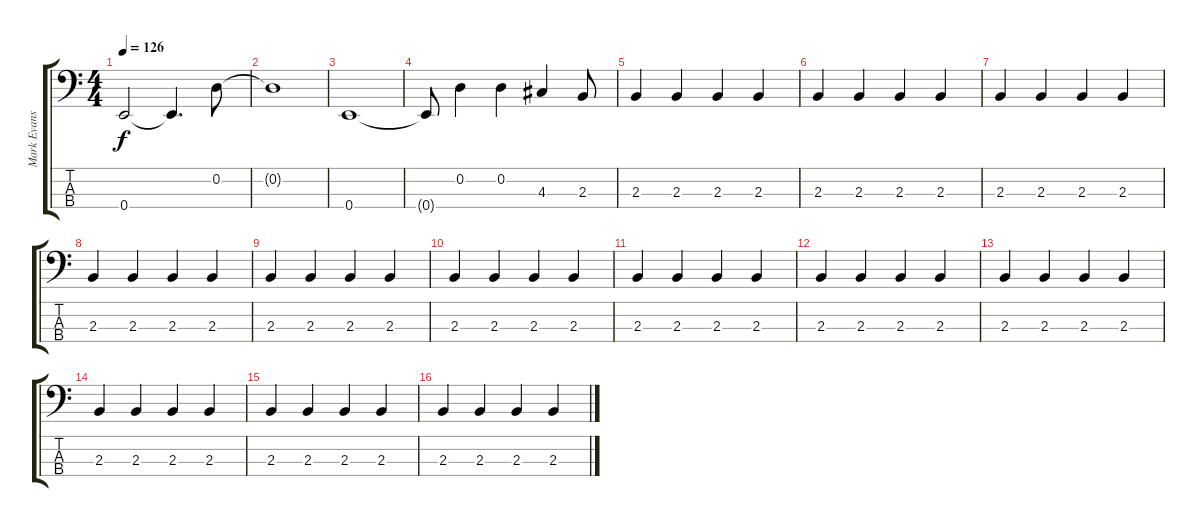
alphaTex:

\track ("Mark Evans" "Mark Evans") {instrument electricbassfinger}
\staff {score tabs}
\tuning (G2 D2 A1 E1) {hide}
\ts (4 4)
\tempo 126
\clef f4
\ks c
0.4.2{dy f} 0.4{t}.4{d} 0.2.8 |
0.2{t}.1 |
0.4.1 |
0.4{t}.8 0.2.4 0.2.4 4.3.4 2.3.8 |
2.3.4 2.3.4 2.3.4 2.3.4 |
2.3.4 2.3.4 2.3.4 2.3.4 |
2.3.4 2.3.4 2.3.4 2.3.4 |
2.3.4 2.3.4 2.3.4 2.3.4 |
2.3.4 2.3.4 2.3.4 2.3.4 |
2.3.4 2.3.4 2.3.4 2.3.4 |
2.3.4 2.3.4 2.3.4 2.3.4 |
2.3.4 2.3.4 2.3.4 2.3.4 |
2.3.4 2.3.4 2.3.4 2.3.4 |
2.3.4 2.3.4 2.3.4 2.3.4 |
2.3.4 2.3.4 2.3.4 2.3.4 |
2.3.4 2.3.4 2.3.4 2.3.4
